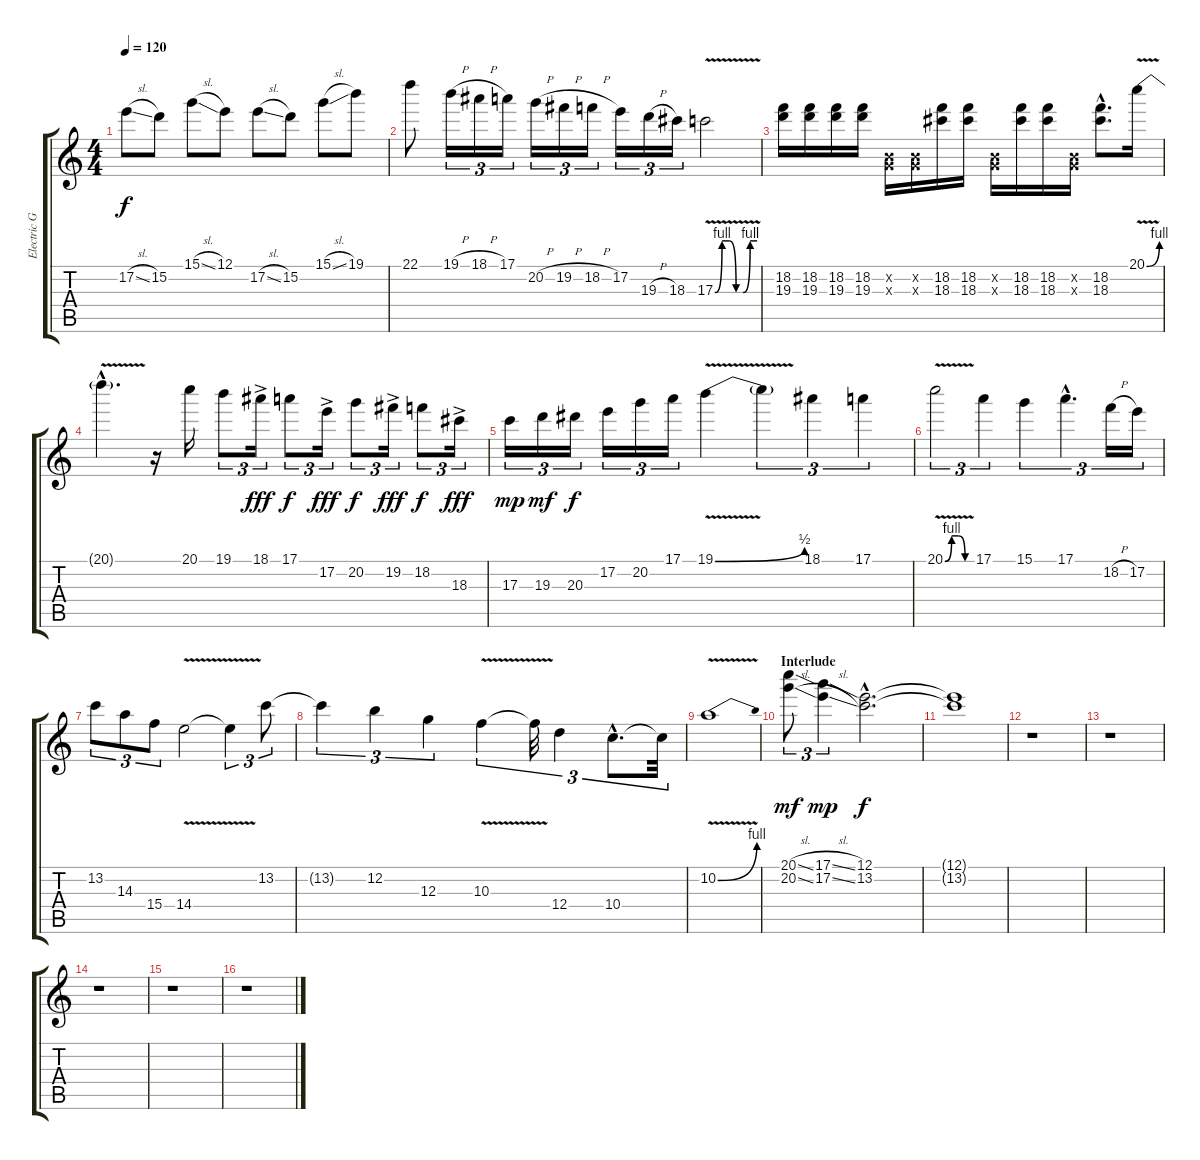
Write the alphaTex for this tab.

\track ("Electric Guitar (lead)" "Electric G") {instrument overdrivenguitar}
\staff {score tabs}
\tuning (E4 B3 G3 D3 A2 E2) {hide}
\ts (4 4)
\tempo 120
\clef g2
\ks c
17.2{sl}.8{dy f} 15.2.8 15.1{sl}.8 12.1.8 17.2{sl}.8 15.2.8 15.1{sl}.8 19.1.8 |
22.1.8 19.1{h}.16{tu (3 2)} 18.1{h}.16{tu (3 2)} 17.1.16{tu (3 2)} 20.2{h}.16{tu (3 2)} 19.2{h}.16{tu (3 2)} 18.2{h}.16{tu (3 2)} 17.2.16{tu (3 2)} 19.3{h}.16{tu (3 2)} 18.3.16{tu (3 2)} 17.3{be (custom 0 0 10 4 20 4 30 0 40 0 50 4 60 4) v}.2 |
(18.2 19.3).16 (18.2 19.3).16 (18.2 19.3).16 (18.2 19.3).16 (0.2{x} 0.3{x}).16 (0.2{x} 0.3{x}).16 (18.2 18.3).16 (18.2 18.3).16 (0.2{x} 0.3{x}).16 (18.2 18.3).16 (18.2 18.3).16 (0.2{x} 0.3{x}).16 (18.2{hac} 18.3{hac}).8{d} 20.1{be (bend 0 0 60 4) v}.16 |
20.1{hac t}.4{d} r.16 20.1.16 19.1.8{tu (3 2)} 18.1{ac}.16{tu (3 2) dy fff} 17.1.8{tu (3 2) dy f} 17.2{ac}.16{tu (3 2) dy fff} 20.2.8{tu (3 2) dy f} 19.2{ac}.16{tu (3 2) dy fff} 18.2.8{tu (3 2) dy f} 18.3{ac}.16{tu (3 2) dy fff} |
17.3.16{tu (3 2) dy mp} 19.3.16{tu (3 2) dy mf} 20.3.16{tu (3 2) dy f} 17.2.16{tu (3 2)} 20.2.16{tu (3 2)} 17.1.16{tu (3 2)} 19.1{be (bend 0 0 60 2) v}.4 19.1{t}.4{tu (3 2)} 18.1.4{tu (3 2)} 17.1.4{tu (3 2)} |
20.1{be (custom 0 0 15 4 30 4 45 0 60 0) v}.2{tu (3 2)} 17.1.4{tu (3 2)} 15.1.4{tu (3 2)} 17.1{hac}.4{d tu (3 2)} 18.2{h}.16{tu (3 2)} 17.2.16{tu (3 2)} |
13.2.8{tu (3 2)} 14.3.8{tu (3 2)} 15.4.8{tu (3 2)} 14.4{v}.2 14.4{t}.4{tu (3 2)} 13.2.8{tu (3 2)} |
13.2{t}.4{tu (3 2)} 12.2.4{tu (3 2)} 12.3.4{tu (3 2)} 10.3{v}.4{tu (3 2)} 10.3{t}.32{tu (3 2)} 12.4.4{tu (3 2)} 10.4{hac}.8{d tu (3 2)} 10.4{t}.32{tu (3 2)} |
10.2{be (bend 0 0 60 4) v}.1 |
\section ("" "Interlude")
(20.1{sl} 20.2{sl}).8{tu (3 2) dy mf} (17.1{sl} 17.2{sl}).4{tu (3 2) dy mp volume 0} (12.1{hac} 13.2{hac}).2{d dy f} |
(12.1{t} 13.2{t}).1 |
r.1 |
r.1 |
r.1 |
r.1 |
r.1
